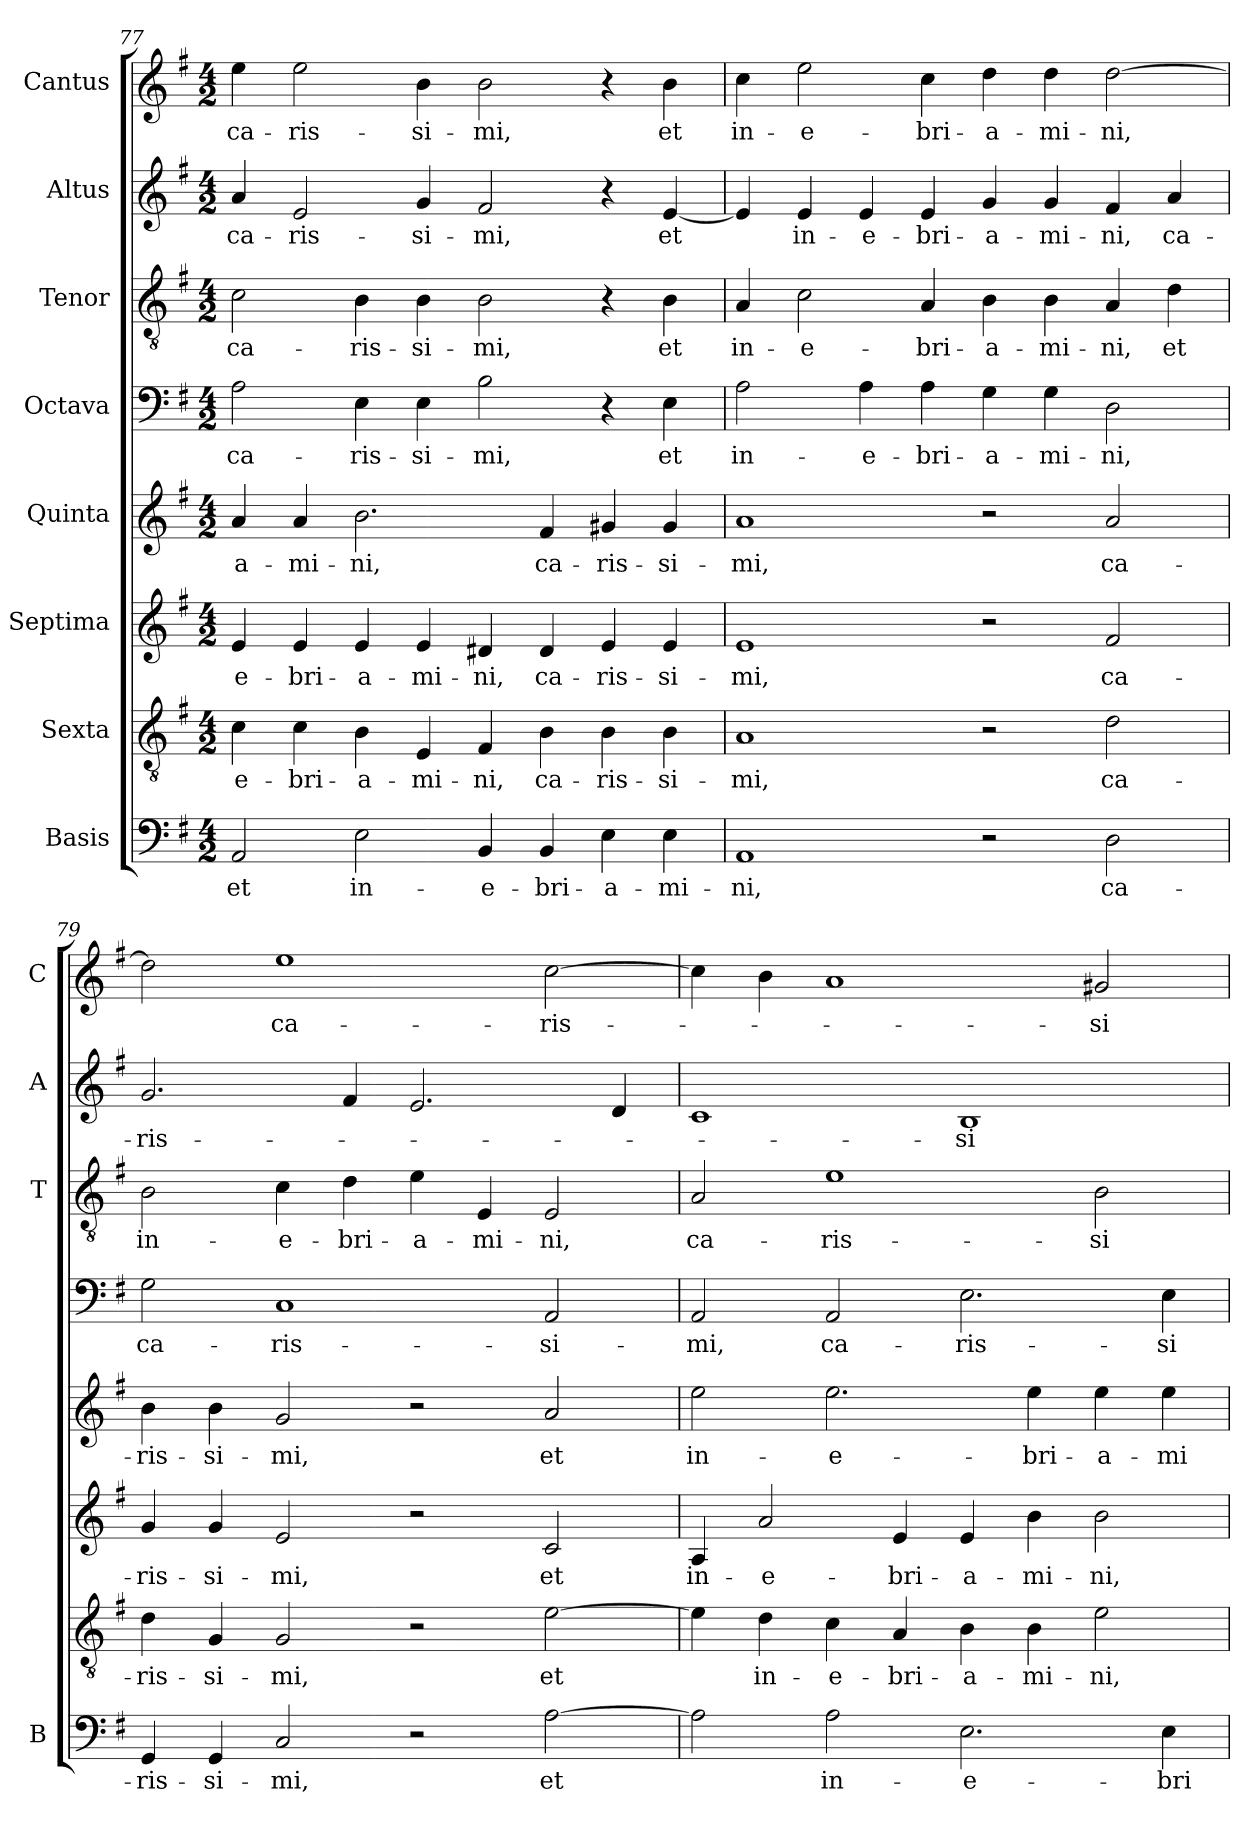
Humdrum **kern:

**kern	**text	**kern	**text	**kern	**text	**kern	**text	**kern	**text	**kern	**text	**kern	**text	**kern	**text
*part8	*part8	*part7	*part7	*part6	*part6	*part5	*part5	*part4	*part4	*part3	*part3	*part2	*part2	*part1	*part1
*staff8	*staff8	*staff7	*staff7	*staff6	*staff6	*staff5	*staff5	*staff4	*staff4	*staff3	*staff3	*staff2	*staff2	*staff1	*staff1
*I"Basis	*	*I"Sexta	*	*I"Septima	*	*I"Quinta	*	*I"Octava	*	*I"Tenor	*	*I"Altus	*	*I"Cantus	*
*I'B	*	*	*	*	*	*	*	*	*	*I'T	*	*I'A	*	*I'C	*
*clefF4	*	*clefGv2	*	*clefG2	*	*clefG2	*	*clefF4	*	*clefGv2	*	*clefG2	*	*clefG2	*
*k[f#]	*	*k[f#]	*	*k[f#]	*	*k[f#]	*	*k[f#]	*	*k[f#]	*	*k[f#]	*	*k[f#]	*
*G:	*	*G:	*	*G:	*	*G:	*	*G:	*	*G:	*	*G:	*	*G:	*
*M4/2	*	*M4/2	*	*M4/2	*	*M4/2	*	*M4/2	*	*M4/2	*	*M4/2	*	*M4/2	*
=77	=77	=77	=77	=77	=77	=77	=77	=77	=77	=77	=77	=77	=77	=77	=77
!	!LO:LY:b	!	!LO:LY:b	!	!LO:LY:b	!	!LO:LY:b	!	!LO:LY:b	!	!LO:LY:b	!	!LO:LY:b	!	!LO:LY:b
2AA/	et	4c\	-e-	4e/	-e-	4a/	-a-	2A\	ca-	2c\	ca-	4a/	ca-	4ee\	ca-
!	!	!	!LO:LY:b	!	!LO:LY:b	!	!LO:LY:b	!	!	!	!	!	!LO:LY:b	!	!LO:LY:b
.	.	4c\	-bri-	4e/	-bri-	4a/	-mi-	.	.	.	.	2e/	-ris-	2ee\	-ris-
!	!LO:LY:b	!	!LO:LY:b	!	!LO:LY:b	!	!LO:LY:b	!	!LO:LY:b	!	!LO:LY:b	!	!	!	!
2E\	in-	4B\	-a-	4e/	-a-	2.b\	-ni,	4E\	-ris-	4B\	-ris-	.	.	.	.
!	!	!	!LO:LY:b	!	!LO:LY:b	!	!	!	!LO:LY:b	!	!LO:LY:b	!	!LO:LY:b	!	!LO:LY:b
.	.	4E/	-mi-	4e/	-mi-	.	.	4E\	-si-	4B\	-si-	4g/	-si-	4b\	-si-
!	!LO:LY:b	!	!LO:LY:b	!	!LO:LY:b	!	!	!	!LO:LY:b	!	!LO:LY:b	!	!LO:LY:b	!	!LO:LY:b
4BB/	-e-	4F#/	-ni,	4d#X/	-ni,	.	.	2B\	-mi,	2B\	-mi,	2f#/	-mi,	2b\	-mi,
!	!LO:LY:b	!	!LO:LY:b	!	!LO:LY:b	!	!LO:LY:b	!	!	!	!	!	!	!	!
4BB/	-bri-	4B\	ca-	4d#/	ca-	4f#/	ca-	.	.	.	.	.	.	.	.
!	!LO:LY:b	!	!LO:LY:b	!	!LO:LY:b	!	!LO:LY:b	!	!	!	!	!	!	!	!
4E\	-a-	4B\	-ris-	4e/	-ris-	4g#X/	-ris-	4r	.	4r	.	4r	.	4r	.
!	!LO:LY:b	!	!LO:LY:b	!	!LO:LY:b	!	!LO:LY:b	!	!LO:LY:b	!	!LO:LY:b	!	!LO:LY:b	!	!LO:LY:b
4E\	-mi-	4B\	-si-	4e/	-si-	4g#/	-si-	4E\	et	4B\	et	[4e/	et	4b\	et
=78	=78	=78	=78	=78	=78	=78	=78	=78	=78	=78	=78	=78	=78	=78	=78
!	!LO:LY:b	!	!LO:LY:b	!	!LO:LY:b	!	!LO:LY:b	!	!LO:LY:b	!	!LO:LY:b	!	!	!	!LO:LY:b
1AA	-ni,	1A	-mi,	1e	-mi,	1a	-mi,	2A\	in-	4A/	in-	4e/]	.	4cc\	in-
!	!	!	!	!	!	!	!	!	!	!	!LO:LY:b	!	!LO:LY:b	!	!LO:LY:b
.	.	.	.	.	.	.	.	.	.	2c\	-e-	4e/	in-	2ee\	-e-
!	!	!	!	!	!	!	!	!	!LO:LY:b	!	!	!	!LO:LY:b	!	!
.	.	.	.	.	.	.	.	4A\	-e-	.	.	4e/	-e-	.	.
!	!	!	!	!	!	!	!	!	!LO:LY:b	!	!LO:LY:b	!	!LO:LY:b	!	!LO:LY:b
.	.	.	.	.	.	.	.	4A\	-bri-	4A/	-bri-	4e/	-bri-	4cc\	-bri-
!	!	!	!	!	!	!	!	!	!LO:LY:b	!	!LO:LY:b	!	!LO:LY:b	!	!LO:LY:b
2r	.	2r	.	2r	.	2r	.	4G\	-a-	4B\	-a-	4g/	-a-	4dd\	-a-
!	!	!	!	!	!	!	!	!	!LO:LY:b	!	!LO:LY:b	!	!LO:LY:b	!	!LO:LY:b
.	.	.	.	.	.	.	.	4G\	-mi-	4B\	-mi-	4g/	-mi-	4dd\	-mi-
!	!LO:LY:b	!	!LO:LY:b	!	!LO:LY:b	!	!LO:LY:b	!	!LO:LY:b	!	!LO:LY:b	!	!LO:LY:b	!	!LO:LY:b
2D\	ca-	2d\	ca-	2f#/	ca-	2a/	ca-	2D\	-ni,	4A/	-ni,	4f#/	-ni,	[2dd\	-ni,
!	!	!	!	!	!	!	!	!	!	!	!LO:LY:b	!	!LO:LY:b	!	!
.	.	.	.	.	.	.	.	.	.	4d\	et	4a/	ca-	.	.
!!LO:LB:g=z
=79	=79	=79	=79	=79	=79	=79	=79	=79	=79	=79	=79	=79	=79	=79	=79
!	!LO:LY:b	!	!LO:LY:b	!	!LO:LY:b	!	!LO:LY:b	!	!LO:LY:b	!	!LO:LY:b	!	!LO:LY:b	!	!
4GG/	-ris-	4d\	-ris-	4g/	-ris-	4b\	-ris-	2G\	ca-	2B\	in-	2.g/	-ris-	2dd\]	.
!	!LO:LY:b	!	!LO:LY:b	!	!LO:LY:b	!	!LO:LY:b	!	!	!	!	!	!	!	!
4GG/	-si-	4G/	-si-	4g/	-si-	4b\	-si-	.	.	.	.	.	.	.	.
!	!LO:LY:b	!	!LO:LY:b	!	!LO:LY:b	!	!LO:LY:b	!	!LO:LY:b	!	!LO:LY:b	!	!	!	!LO:LY:b
2C/	-mi,	2G/	-mi,	2e/	-mi,	2g/	-mi,	1C	-ris-	4c\	-e-	.	.	1ee	ca-
!	!	!	!	!	!	!	!	!	!	!	!LO:LY:b	!	!	!	!
.	.	.	.	.	.	.	.	.	.	4d\	-bri-	4f#/	.	.	.
!	!	!	!	!	!	!	!	!	!	!	!LO:LY:b	!	!	!	!
2r	.	2r	.	2r	.	2r	.	.	.	4e\	-a-	2.e/	.	.	.
!	!	!	!	!	!	!	!	!	!	!	!LO:LY:b	!	!	!	!
.	.	.	.	.	.	.	.	.	.	4E/	-mi-	.	.	.	.
!	!LO:LY:b	!	!LO:LY:b	!	!LO:LY:b	!	!LO:LY:b	!	!LO:LY:b	!	!LO:LY:b	!	!	!	!LO:LY:b
[2A\	et	[2e\	et	2c/	et	2a/	et	2AA/	-si-	2E/	-ni,	.	.	[2cc\	-ris-
.	.	.	.	.	.	.	.	.	.	.	.	4d/	.	.	.
=80	=80	=80	=80	=80	=80	=80	=80	=80	=80	=80	=80	=80	=80	=80	=80
!	!	!	!	!	!LO:LY:b	!	!LO:LY:b	!	!LO:LY:b	!	!LO:LY:b	!	!	!	!
2A\]	.	4e\]	.	4A/	in-	2ee\	in-	2AA/	-mi,	2A/	ca-	1c	.	4cc\]	.
!	!	!	!LO:LY:b	!	!LO:LY:b	!	!	!	!	!	!	!	!	!	!
.	.	4d\	in-	2a/	-e-	.	.	.	.	.	.	.	.	4b\	.
!	!LO:LY:b	!	!LO:LY:b	!	!	!	!LO:LY:b	!	!LO:LY:b	!	!LO:LY:b	!	!	!	!
2A\	in-	4c\	-e-	.	.	2.ee\	-e-	2AA/	ca-	1e	-ris-	.	.	1a	.
!	!	!	!LO:LY:b	!	!LO:LY:b	!	!	!	!	!	!	!	!	!	!
.	.	4A/	-bri-	4e/	-bri-	.	.	.	.	.	.	.	.	.	.
!	!LO:LY:b	!	!LO:LY:b	!	!LO:LY:b	!	!	!	!LO:LY:b	!	!	!	!LO:LY:b	!	!
2.E\	-e-	4B\	-a-	4e/	-a-	.	.	2.E\	-ris-	.	.	1B	-si-	.	.
!	!	!	!LO:LY:b	!	!LO:LY:b	!	!LO:LY:b	!	!	!	!	!	!	!	!
.	.	4B\	-mi-	4b\	-mi-	4ee\	-bri-	.	.	.	.	.	.	.	.
!	!	!	!LO:LY:b	!	!LO:LY:b	!	!LO:LY:b	!	!	!	!LO:LY:b	!	!	!	!LO:LY:b
.	.	2e\	-ni,	2b\	-ni,	4ee\	-a-	.	.	2B\	-si-	.	.	2g#X/	-si-
!	!LO:LY:b	!	!	!	!	!	!LO:LY:b	!	!LO:LY:b	!	!	!	!	!	!
4E\	-bri-	.	.	.	.	4ee\	-mi-	4E\	-si-	.	.	.	.	.	.
=	=	=	=	=	=	=	=	=	=	=	=	=	=	=	=
*-	*-	*-	*-	*-	*-	*-	*-	*-	*-	*-	*-	*-	*-	*-	*-
